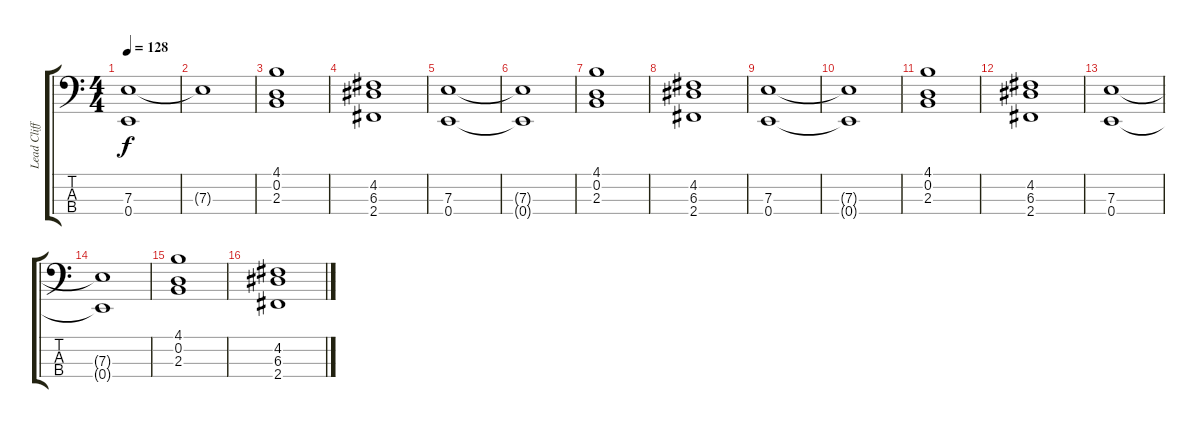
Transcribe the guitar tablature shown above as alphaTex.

\track ("Lead Cliff I" "Lead Cliff") {instrument electricbassfinger}
\staff {score tabs}
\tuning (G2 D2 A1 E1) {hide}
\ts (4 4)
\tempo 128
\clef f4
\ks c
(7.3 0.4).1{dy f instrument lead1square} |
7.3{t}.1 |
(4.1 0.2 2.3).1 |
(4.2 6.3 2.4).1 |
(7.3 0.4).1{instrument lead1square} |
(7.3{t} 0.4{t}).1 |
(4.1 0.2 2.3).1 |
(4.2 6.3 2.4).1 |
(7.3 0.4).1{instrument lead1square} |
(7.3{t} 0.4{t}).1 |
(4.1 0.2 2.3).1 |
(4.2 6.3 2.4).1 |
(7.3 0.4).1{instrument lead1square} |
(7.3{t} 0.4{t}).1 |
(4.1 0.2 2.3).1 |
(4.2 6.3 2.4).1
